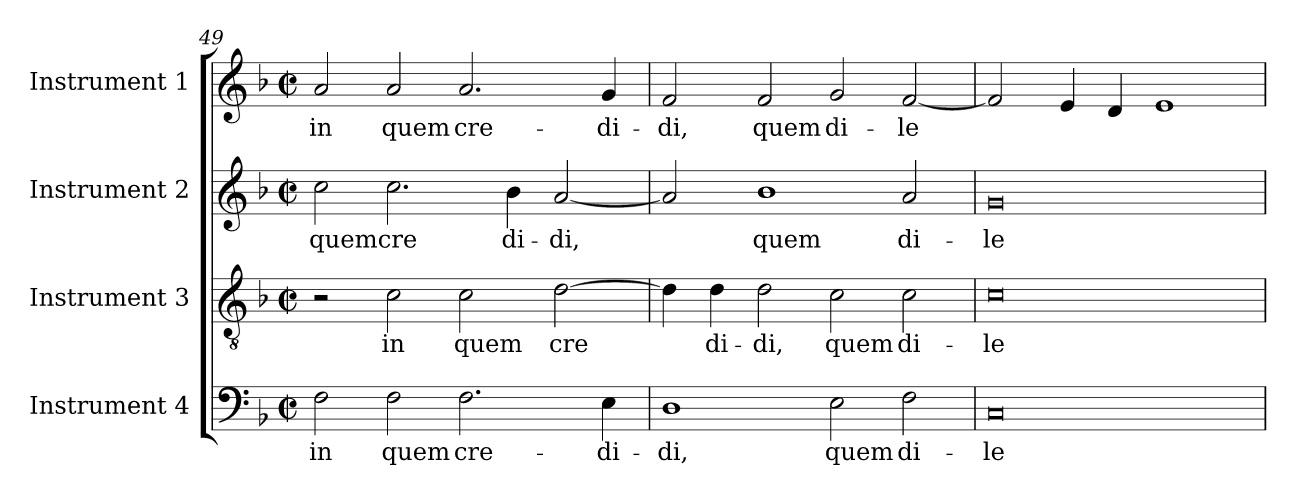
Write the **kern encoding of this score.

**kern	**text	**kern	**text	**kern	**text	**kern	**text
*part4	*part4	*part3	*part3	*part2	*part2	*part1	*part1
*staff4	*staff4	*staff3	*staff3	*staff2	*staff2	*staff1	*staff1
*I"Instrument 4	*	*I"Instrument 3	*	*I"Instrument 2	*	*I"Instrument 1	*
*clefF4	*	*clefGv2	*	*clefG2	*	*clefG2	*
*k[b-]	*	*k[b-]	*	*k[b-]	*	*k[b-]	*
*F:	*	*F:	*	*F:	*	*F:	*
*M2/2	*	*M2/2	*	*M2/2	*	*M2/2	*
*met(c|)	*	*met(c|)	*	*met(c|)	*	*met(c|)	*
=49	=49	=49	=49	=49	=49	=49	=49
!	!LO:LY:b:cj	!	!	!	!LO:LY:b	!	!LO:LY:b:cj
2F\	-in	2r	.	2cc\	quemcre-	2a/	-in
!	!LO:LY:b:cj	!	!LO:LY:b:cj	!	!LO:LY:b	!	!LO:LY:b:cj
2F\	quem	2c\	in	2.cc\	--	2a/	quem
!	!LO:LY:b:cj	!	!LO:LY:b:cj	!	!	!	!LO:LY:b:cj
2.F\	cre-	2c\	quem	.	.	2.a/	cre-
!	!	!	!	!	!LO:LY:b	!	!
.	.	.	.	4b-\	-di-	.	.
!	!	!	!LO:LY:b:cj	!	!LO:LY:b	!	!
.	.	[>2d\	cre-	[<2a/	-di,	.	.
!	!LO:LY:b:cj	!	!	!	!	!	!LO:LY:b:cj
4E\	-di-	.	.	.	.	4g/	-di-
=50	=50	=50	=50	=50	=50	=50	=50
!	!LO:LY:b:cj	!	!LO:LY:b:cj	!	!LO:LY:b	!	!LO:LY:b:cj
1D	-di,	4d\]	--	2a/]	.	2f/	-di,
!	!	!	!LO:LY:b:cj	!	!	!	!
.	.	4d\	-di-	.	.	.	.
!	!	!	!LO:LY:b:cj	!	!LO:LY:b	!	!LO:LY:b:cj
.	.	2d\	-di,	1b-	quem	2f/	quem
!	!LO:LY:b:cj	!	!LO:LY:b:cj	!	!	!	!LO:LY:b:cj
2E\	quem	2c\	quem	.	.	2g/	di-
!	!LO:LY:b:cj	!	!LO:LY:b:cj	!	!LO:LY:b	!	!LO:LY:b:cj
2F\	di-	2c\	di-	2a/	di-	[<2f/	-le-
=51	=51	=51	=51	=51	=51	=51	=51
!	!LO:LY:b:cj	!	!LO:LY:b:cj	!	!LO:LY:b	!	!LO:LY:b:cj
0C	-le-	0c	-le-	0g	-le-	2f/]	--
!	!	!	!	!	!	!	!LO:LY:b:cj
.	.	.	.	.	.	4e/	--
!	!	!	!	!	!	!	!LO:LY:b:cj
.	.	.	.	.	.	4d/	--
!	!	!	!	!	!	!	!LO:LY:b:cj
.	.	.	.	.	.	1e	--
=	=	=	=	=	=	=	=
*-	*-	*-	*-	*-	*-	*-	*-
